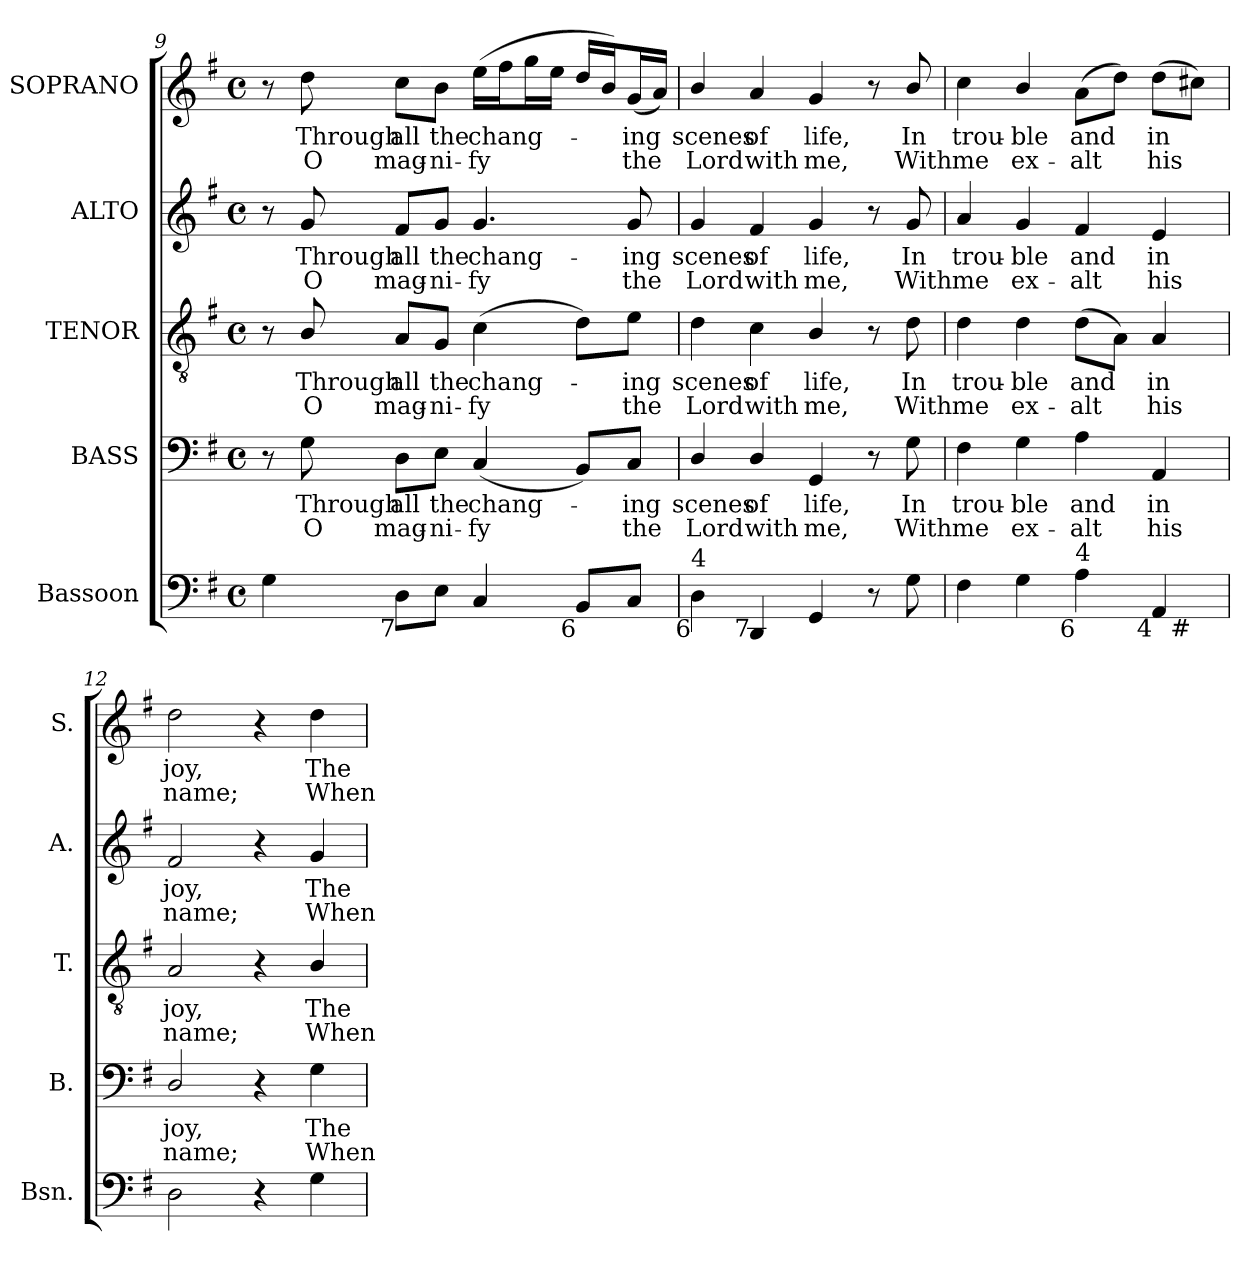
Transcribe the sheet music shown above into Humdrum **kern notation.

**kern	**kern	**text	**text	**kern	**text	**text	**kern	**text	**text	**kern	**text	**text
*part5	*part4	*part4	*part4	*part3	*part3	*part3	*part2	*part2	*part2	*part1	*part1	*part1
*staff5	*staff4	*staff4	*staff4	*staff3	*staff3	*staff3	*staff2	*staff2	*staff2	*staff1	*staff1	*staff1
*I"Bassoon	*I"BASS	*	*	*I"TENOR	*	*	*I"ALTO	*	*	*I"SOPRANO	*	*
*I'Bsn.	*I'B.	*	*	*I'T.	*	*	*I'A.	*	*	*I'S.	*	*
*clefF4	*clefF4	*	*	*clefGv2	*	*	*clefG2	*	*	*clefG2	*	*
*	*	*	*	*ITrd7c12	*	*	*	*	*	*	*	*
*k[f#]	*k[f#]	*	*	*k[f#]	*	*	*k[f#]	*	*	*k[f#]	*	*
*G:	*G:	*	*	*G:	*	*	*G:	*	*	*G:	*	*
*M4/4	*M4/4	*	*	*M4/4	*	*	*M4/4	*	*	*M4/4	*	*
*met(c)	*met(c)	*	*	*met(c)	*	*	*met(c)	*	*	*met(c)	*	*
=9	=9	=9	=9	=9	=9	=9	=9	=9	=9	=9	=9	=9
4Gi\	8r	.	.	8r	.	.	8r	.	.	8r	.	.
!	!	!LO:LY:b:color=#000000	!LO:LY:b:color=#000000	!	!	!	!	!	!	!	!	!
!	!	!	!	!	!LO:LY:b:color=#000000	!LO:LY:b:color=#000000	!	!	!	!	!	!
!	!	!	!	!	!	!	!	!LO:LY:b:color=#000000	!LO:LY:b:color=#000000	!	!	!
!	!	!	!	!	!	!	!	!	!	!	!LO:LY:b:color=#000000	!LO:LY:b:color=#000000
.	8Gi\	Through	O	8BBi/	Through	O	8gi/	Through	O	8ddi\	Through	O
!	!	!LO:LY:b:color=#000000	!LO:LY:b:color=#000000	!	!	!	!	!	!	!	!	!
!	!	!	!	!	!LO:LY:b:color=#000000	!LO:LY:b:color=#000000	!	!	!	!	!	!
!	!	!	!	!	!	!	!	!LO:LY:b:color=#000000	!LO:LY:b:color=#000000	!	!	!
!LO:TX:b:rj:t=7	!	!	!	!	!	!	!	!	!	!	!	!
!	!	!	!	!	!	!	!	!	!	!	!LO:LY:b:color=#000000	!LO:LY:b:color=#000000
8Di\L	8Di\L	all	mag-	8AAi/L	all	mag-	8f#i/L	all	mag-	8cci\L	all	mag-
!	!	!LO:LY:b:color=#000000	!LO:LY:b:color=#000000	!	!	!	!	!	!	!	!	!
!	!	!	!	!	!LO:LY:b:color=#000000	!LO:LY:b:color=#000000	!	!	!	!	!	!
!	!	!	!	!	!	!	!	!LO:LY:b:color=#000000	!LO:LY:b:color=#000000	!	!	!
!	!	!	!	!	!	!	!	!	!	!	!LO:LY:b:color=#000000	!LO:LY:b:color=#000000
8Ei\J	8Ei\J	the	-ni-	8GGi/J	the	-ni-	8gi/J	the	-ni-	8bi\J	the	-ni-
!	!	!LO:LY:b:color=#000000	!LO:LY:b:color=#000000	!	!	!	!	!	!	!	!	!
!	!	!	!	!	!LO:LY:b:color=#000000	!LO:LY:b:color=#000000	!	!	!	!	!	!
!	!	!	!	!	!	!	!	!LO:LY:b:color=#000000	!LO:LY:b:color=#000000	!	!	!
!	!	!	!	!	!	!	!	!	!	!	!LO:LY:b:color=#000000	!LO:LY:b:color=#000000
4Ci/	(4Ci/	chang-	-fy	(4Ci\	chang-	-fy	4.gi/	chang-	-fy	(16eei\LL	chang-	-fy
.	.	.	.	.	.	.	.	.	.	16ff#i\J	.	.
.	.	.	.	.	.	.	.	.	.	16ggi\L	.	.
.	.	.	.	.	.	.	.	.	.	16eei\JJ	.	.
!LO:TX:b:rj:t=6	!	!	!	!	!	!	!	!	!	!	!	!
8BBi/L	8BBi/L)	.	.	8Di\L)	.	.	.	.	.	16ddi/LL	.	.
.	.	.	.	.	.	.	.	.	.	16bi/J)	.	.
!	!	!LO:LY:b:color=#000000	!LO:LY:b:color=#000000	!	!	!	!	!	!	!	!	!
!	!	!	!	!	!LO:LY:b:color=#000000	!LO:LY:b:color=#000000	!	!	!	!	!	!
!	!	!	!	!	!	!	!	!LO:LY:b:color=#000000	!LO:LY:b:color=#000000	!	!	!
!	!	!	!	!	!	!	!	!	!	!	!LO:LY:b:color=#000000	!LO:LY:b:color=#000000
8Ci/J	8Ci/J	-ing	the	8Ei\J	-ing	the	8gi/	-ing	the	(16gi/L	-ing	the
.	.	.	.	.	.	.	.	.	.	16ai/JJ)	.	.
=10	=10	=10	=10	=10	=10	=10	=10	=10	=10	=10	=10	=10
!	!	!LO:LY:b:color=#000000	!LO:LY:b:color=#000000	!	!	!	!	!	!	!	!	!
!	!	!	!	!	!LO:LY:b:color=#000000	!LO:LY:b:color=#000000	!	!	!	!	!	!
!	!	!	!	!	!	!	!	!LO:LY:b:color=#000000	!LO:LY:b:color=#000000	!	!	!
!LO:TX:b:rj:t=6	!	!	!	!	!	!	!	!	!	!	!	!
!LO:TX:t=4	!	!	!	!	!	!	!	!	!	!	!	!
!	!	!	!	!	!	!	!	!	!	!	!LO:LY:b:color=#000000	!LO:LY:b:color=#000000
4Di\	4Di/	scenes	Lord	4Di\	scenes	Lord	4gi/	scenes	Lord	4bi/	scenes	Lord
!	!	!LO:LY:b:color=#000000	!LO:LY:b:color=#000000	!	!	!	!	!	!	!	!	!
!	!	!	!	!	!LO:LY:b:color=#000000	!LO:LY:b:color=#000000	!	!	!	!	!	!
!	!	!	!	!	!	!	!	!LO:LY:b:color=#000000	!LO:LY:b:color=#000000	!	!	!
!LO:TX:b:rj:t=7	!	!	!	!	!	!	!	!	!	!	!	!
!	!	!	!	!	!	!	!	!	!	!	!LO:LY:b:color=#000000	!LO:LY:b:color=#000000
4DDi/	4Di/	of	with	4Ci\	of	with	4f#i/	of	with	4ai/	of	with
!	!	!LO:LY:b:color=#000000	!LO:LY:b:color=#000000	!	!	!	!	!	!	!	!	!
!	!	!	!	!	!LO:LY:b:color=#000000	!LO:LY:b:color=#000000	!	!	!	!	!	!
!	!	!	!	!	!	!	!	!LO:LY:b:color=#000000	!LO:LY:b:color=#000000	!	!	!
!	!	!	!	!	!	!	!	!	!	!	!LO:LY:b:color=#000000	!LO:LY:b:color=#000000
4GGi/	4GGi/	life,	me,	4BBi/	life,	me,	4gi/	life,	me,	4gi/	life,	me,
8r	8r	.	.	8r	.	.	8r	.	.	8r	.	.
!	!	!LO:LY:b:color=#000000	!LO:LY:b:color=#000000	!	!	!	!	!	!	!	!	!
!	!	!	!	!	!LO:LY:b:color=#000000	!LO:LY:b:color=#000000	!	!	!	!	!	!
!	!	!	!	!	!	!	!	!LO:LY:b:color=#000000	!LO:LY:b:color=#000000	!	!	!
!	!	!	!	!	!	!	!	!	!	!	!LO:LY:b:color=#000000	!LO:LY:b:color=#000000
8Gi\	8Gi\	In	With	8Di\	In	With	8gi/	In	With	8bi/	In	With
=11	=11	=11	=11	=11	=11	=11	=11	=11	=11	=11	=11	=11
!	!	!LO:LY:b:color=#000000	!LO:LY:b:color=#000000	!	!	!	!	!	!	!	!	!
!	!	!	!	!	!LO:LY:b:color=#000000	!LO:LY:b:color=#000000	!	!	!	!	!	!
!	!	!	!	!	!	!	!	!LO:LY:b:color=#000000	!LO:LY:b:color=#000000	!	!	!
!LO:TX:b:rj:t=6	!	!	!	!	!	!	!	!	!	!	!	!
!LO:TX:t=5	!	!	!	!	!	!	!	!	!	!	!	!
!	!	!	!	!	!	!	!	!	!	!	!LO:LY:b:color=#000000	!LO:LY:b:color=#000000
*^	*	*	*	*	*	*	*	*	*	*	*	*
4F#i\	2..ryy	4F#i\	trou-	me	4Di\	trou-	me	4ai/	trou-	me	4cci\	trou-	me
!	!	!	!LO:LY:b:color=#000000	!LO:LY:b:color=#000000	!	!	!	!	!	!	!	!	!
!	!	!	!	!	!	!LO:LY:b:color=#000000	!LO:LY:b:color=#000000	!	!	!	!	!	!
!	!	!	!	!	!	!	!	!	!LO:LY:b:color=#000000	!LO:LY:b:color=#000000	!	!	!
!	!	!	!	!	!	!	!	!	!	!	!	!LO:LY:b:color=#000000	!LO:LY:b:color=#000000
4Gi\	.	4Gi\	-ble	ex-	4Di\	-ble	ex-	4gi/	-ble	ex-	4bi/	-ble	ex-
!	!	!	!LO:LY:b:color=#000000	!LO:LY:b:color=#000000	!	!	!	!	!	!	!	!	!
!	!	!	!	!	!	!LO:LY:b:color=#000000	!LO:LY:b:color=#000000	!	!	!	!	!	!
!	!	!	!	!	!	!	!	!	!LO:LY:b:color=#000000	!LO:LY:b:color=#000000	!	!	!
!LO:TX:b:rj:t=6	!	!	!	!	!	!	!	!	!	!	!	!	!
!LO:TX:t=4	!	!	!	!	!	!	!	!	!	!	!	!	!
!	!	!	!	!	!	!	!	!	!	!	!	!LO:LY:b:color=#000000	!LO:LY:b:color=#000000
4Ai\	.	4Ai\	and	-alt	(8Di\L	and	-alt	4f#i/	and	-alt	(8ai\L	and	-alt
.	.	.	.	.	8AAi\J)	.	.	.	.	.	8ddi\J)	.	.
!	!	!	!LO:LY:b:color=#000000	!LO:LY:b:color=#000000	!	!	!	!	!	!	!	!	!
!	!	!	!	!	!	!LO:LY:b:color=#000000	!LO:LY:b:color=#000000	!	!	!	!	!	!
!	!	!	!	!	!	!	!	!	!LO:LY:b:color=#000000	!LO:LY:b:color=#000000	!	!	!
!LO:TX:b:rj:t=4	!	!	!	!	!	!	!	!	!	!	!	!	!
!	!	!	!	!	!	!	!	!	!	!	!	!LO:LY:b:color=#000000	!LO:LY:b:color=#000000
4AAi/	.	4AAi/	in	his	4AAi/	in	his	4ei/	in	his	(8ddi\L	in	his
!	!LO:TX:b:rj:t=#	!	!	!	!	!	!	!	!	!	!	!	!
.	8ryy	.	.	.	.	.	.	.	.	.	8cc#Xi\J)	.	.
*v	*v	*	*	*	*	*	*	*	*	*	*	*	*
=12	=12	=12	=12	=12	=12	=12	=12	=12	=12	=12	=12	=12
*^	*	*	*	*	*	*	*	*	*	*	*	*
!	!	!	!LO:LY:b:color=#000000	!LO:LY:b:color=#000000	!	!	!	!	!	!	!	!	!
*v	*v	*	*	*	*	*	*	*	*	*	*	*	*
*^	*	*	*	*	*	*	*	*	*	*	*	*
!	!	!	!	!	!	!LO:LY:b:color=#000000	!LO:LY:b:color=#000000	!	!	!	!	!	!
*v	*v	*	*	*	*	*	*	*	*	*	*	*	*
*^	*	*	*	*	*	*	*	*	*	*	*	*
!	!	!	!	!	!	!	!	!	!LO:LY:b:color=#000000	!LO:LY:b:color=#000000	!	!	!
*v	*v	*	*	*	*	*	*	*	*	*	*	*	*
*^	*	*	*	*	*	*	*	*	*	*	*	*
!	!	!	!	!	!	!	!	!	!	!	!	!LO:LY:b:color=#000000	!LO:LY:b:color=#000000
*v	*v	*	*	*	*	*	*	*	*	*	*	*	*
2Di\	2Di/	joy,	name;	2AAi/	joy,	name;	2f#i/	joy,	name;	2ddi\	joy,	name;
4r	4r	.	.	4r	.	.	4r	.	.	4r	.	.
!	!	!LO:LY:b:color=#000000	!LO:LY:b:color=#000000	!	!	!	!	!	!	!	!	!
!	!	!	!	!	!LO:LY:b:color=#000000	!LO:LY:b:color=#000000	!	!	!	!	!	!
!	!	!	!	!	!	!	!	!LO:LY:b:color=#000000	!LO:LY:b:color=#000000	!	!	!
!	!	!	!	!	!	!	!	!	!	!	!LO:LY:b:color=#000000	!LO:LY:b:color=#000000
4Gi\	4Gi\	The	When	4BBi/	The	When	4gi/	The	When	4ddi\	The	When
=	=	=	=	=	=	=	=	=	=	=	=	=
*-	*-	*-	*-	*-	*-	*-	*-	*-	*-	*-	*-	*-
